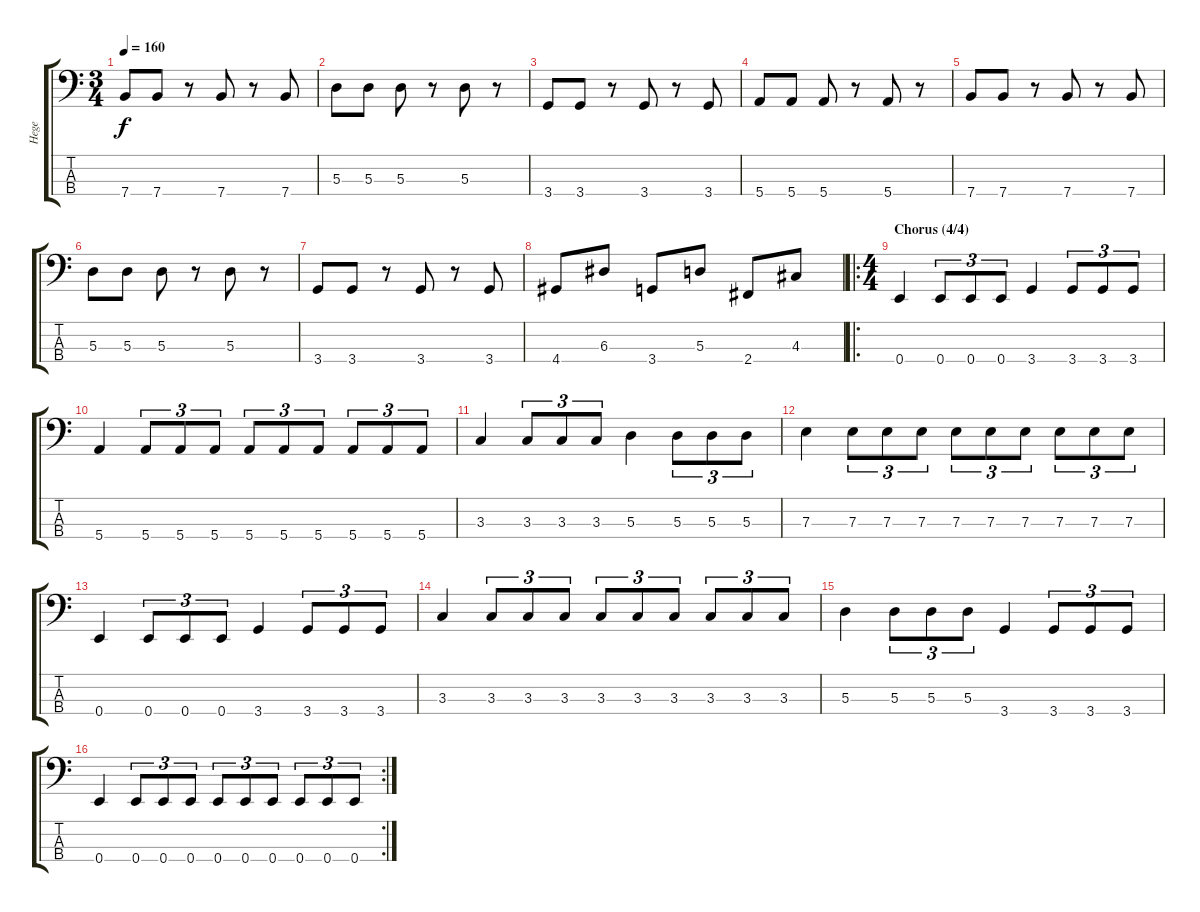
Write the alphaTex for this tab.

\track ("Hege" "Hege") {instrument electricbassfinger}
\staff {score tabs}
\tuning (G2 D2 A1 E1) {hide}
\ts (3 4)
\tempo 160
\clef f4
\ks c
7.4.8{dy f} 7.4.8 r.8 7.4.8 r.8 7.4.8 |
5.3.8 5.3.8 5.3.8 r.8 5.3.8 r.8 |
3.4.8 3.4.8 r.8 3.4.8 r.8 3.4.8 |
5.4.8 5.4.8 5.4.8 r.8 5.4.8 r.8 |
7.4.8 7.4.8 r.8 7.4.8 r.8 7.4.8 |
5.3.8 5.3.8 5.3.8 r.8 5.3.8 r.8 |
3.4.8 3.4.8 r.8 3.4.8 r.8 3.4.8 |
4.4.8 6.3.8 3.4.8 5.3.8 2.4.8 4.3.8 |
\ro
\ts (4 4)
\section ("" "Chorus (4/4)")
0.4.4 0.4.8{tu (3 2)} 0.4.8{tu (3 2)} 0.4.8{tu (3 2)} 3.4.4 3.4.8{tu (3 2)} 3.4.8{tu (3 2)} 3.4.8{tu (3 2)} |
5.4.4 5.4.8{tu (3 2)} 5.4.8{tu (3 2)} 5.4.8{tu (3 2)} 5.4.8{tu (3 2)} 5.4.8{tu (3 2)} 5.4.8{tu (3 2)} 5.4.8{tu (3 2)} 5.4.8{tu (3 2)} 5.4.8{tu (3 2)} |
3.3.4 3.3.8{tu (3 2)} 3.3.8{tu (3 2)} 3.3.8{tu (3 2)} 5.3.4 5.3.8{tu (3 2)} 5.3.8{tu (3 2)} 5.3.8{tu (3 2)} |
7.3.4 7.3.8{tu (3 2)} 7.3.8{tu (3 2)} 7.3.8{tu (3 2)} 7.3.8{tu (3 2)} 7.3.8{tu (3 2)} 7.3.8{tu (3 2)} 7.3.8{tu (3 2)} 7.3.8{tu (3 2)} 7.3.8{tu (3 2)} |
0.4.4 0.4.8{tu (3 2)} 0.4.8{tu (3 2)} 0.4.8{tu (3 2)} 3.4.4 3.4.8{tu (3 2)} 3.4.8{tu (3 2)} 3.4.8{tu (3 2)} |
3.3.4 3.3.8{tu (3 2)} 3.3.8{tu (3 2)} 3.3.8{tu (3 2)} 3.3.8{tu (3 2)} 3.3.8{tu (3 2)} 3.3.8{tu (3 2)} 3.3.8{tu (3 2)} 3.3.8{tu (3 2)} 3.3.8{tu (3 2)} |
5.3.4 5.3.8{tu (3 2)} 5.3.8{tu (3 2)} 5.3.8{tu (3 2)} 3.4.4 3.4.8{tu (3 2)} 3.4.8{tu (3 2)} 3.4.8{tu (3 2)} |
\rc 2
0.4.4 0.4.8{tu (3 2)} 0.4.8{tu (3 2)} 0.4.8{tu (3 2)} 0.4.8{tu (3 2)} 0.4.8{tu (3 2)} 0.4.8{tu (3 2)} 0.4.8{tu (3 2)} 0.4.8{tu (3 2)} 0.4.8{tu (3 2)}
